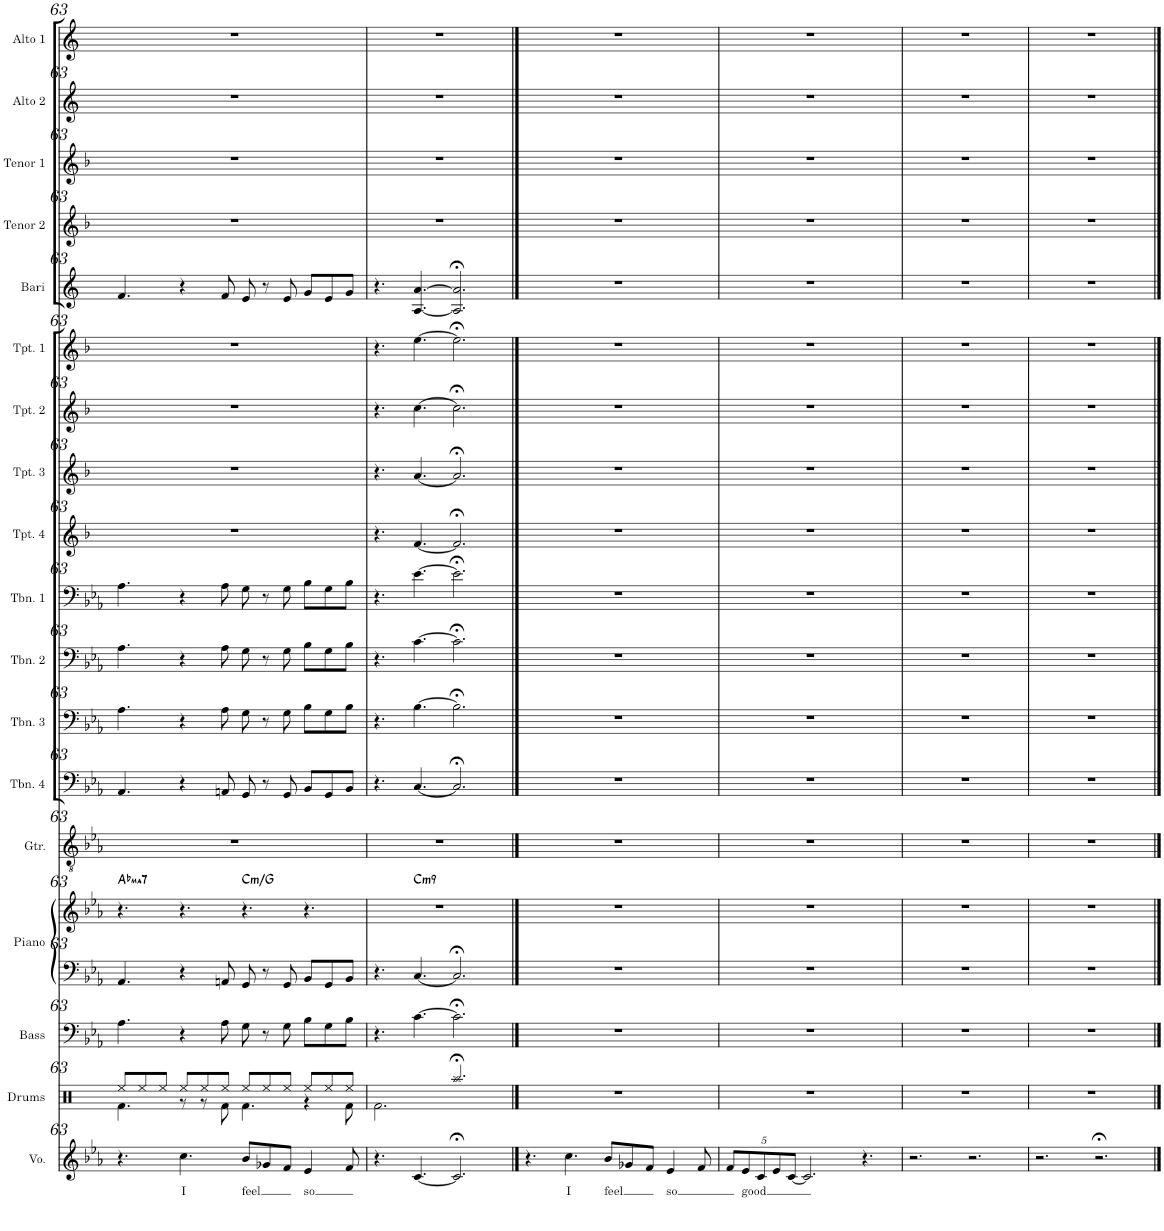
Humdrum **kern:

**kern	**text	**kern	**kern	**kern	**kern	**harte	**kern	**kern	**kern	**kern	**kern	**kern	**kern	**kern	**kern	**kern	**kern	**kern	**kern	**kern
*part18	*part18	*part17	*part16	*part15	*part15	*part15	*part14	*part13	*part12	*part11	*part10	*part9	*part8	*part7	*part6	*part5	*part4	*part3	*part2	*part1
*staff19	*staff19	*staff18	*staff17	*staff16	*staff15	*	*staff14	*staff13	*staff12	*staff11	*staff10	*staff9	*staff8	*staff7	*staff6	*staff5	*staff4	*staff3	*staff2	*staff1
*I"Voice	*	*I"Drums	*I"Bass	*I"Piano	*	*	*I"Guitar	*I"Trombone 4	*I"Trombone 3	*I"Trombone 2	*I"Trombone 1	*I"Trumpet 4	*I"Trumpet 3	*I"Trumpet 2	*I"Trumpet 1	*I"Baritone Sax	*I"Tenor Sax 2	*I"Tenor Sax 1	*I"Alto Sax 2	*I"Alto Sax 1
*I'Vo.	*	*I'Drums	*I'Bass	*I'Piano	*	*	*I'Gtr.	*I'Tbn. 4	*I'Tbn. 3	*I'Tbn. 2	*I'Tbn. 1	*I'Tpt. 4	*I'Tpt. 3	*I'Tpt. 2	*I'Tpt. 1	*I'Bari	*I'Tenor 2	*I'Tenor 1	*I'Alto 2	*I'Alto 1
!!LO:PB:g=z
*clefG2	*	*clefX	*clefF4	*clefF4	*clefG2	*	*clefGv2	*clefF4	*clefF4	*clefF4	*clefF4	*clefG2	*clefG2	*clefG2	*clefG2	*clefG2	*clefG2	*clefG2	*clefG2	*clefG2
*	*	*	*Trd7c12	*	*	*	*	*	*	*	*	*Trd1c2	*Trd1c2	*Trd1c2	*Trd1c2	*Trd12c21	*Trd8c14	*Trd8c14	*Trd5c9	*Trd5c9
*k[b-e-a-]	*	*k[]	*k[b-e-a-]	*k[b-e-a-]	*k[b-e-a-]	*	*k[b-e-a-]	*k[b-e-a-]	*k[b-e-a-]	*k[b-e-a-]	*k[b-e-a-]	*k[b-]	*k[b-]	*k[b-]	*k[b-]	*k[]	*k[b-]	*k[b-]	*k[]	*k[]
*M12/8	*	*M12/8	*M12/8	*M12/8	*M12/8	*	*M12/8	*M12/8	*M12/8	*M12/8	*M12/8	*M12/8	*M12/8	*M12/8	*M12/8	*M12/8	*M12/8	*M12/8	*M12/8	*M12/8
=63	=63	=63	=63	=63	=63	=63	=63	=63	=63	=63	=63	=63	=63	=63	=63	=63	=63	=63	=63	=63
*	*	*^	*	*	*	*	*	*	*	*	*	*	*	*	*	*	*	*	*	*
!	!	!	!	!	!	!	!LO:H:kt=ma7	!	!	!	!	!	!	!	!	!	!	!	!	!	!
4.r	.	8Ree/L	4.Rf\	4.A-\	4.AA-/	4.r	Ab:maj7	1.r	4.AA-/	4.A-\	4.A-\	4.A-\	1.r	1.r	1.r	1.r	4.f/	1.r	1.r	1.r	1.r
.	.	8Ree/	.	.	.	.	.	.	.	.	.	.	.	.	.	.	.	.	.	.	.
.	.	8Ree/J	.	.	.	.	.	.	.	.	.	.	.	.	.	.	.	.	.	.	.
!	!LO:LY:b	!	!	!	!	!	!	!	!	!	!	!	!	!	!	!	!	!	!	!	!
4.cc\	I	8Ree/L	8r	4r	4r	4.r	.	.	4r	4r	4r	4r	.	.	.	.	4r	.	.	.	.
.	.	8Ree/	8r	.	.	.	.	.	.	.	.	.	.	.	.	.	.	.	.	.	.
.	.	8Ree/J	8Rf\	8A-\	8AAn/	.	.	.	8AAn/	8A-\	8A-\	8A-\	.	.	.	.	8f/	.	.	.	.
!	!LO:LY:b	!	!	!	!	!	!LO:H:kt=m	!	!	!	!	!	!	!	!	!	!	!	!	!	!
8b-/L	feel	8Ree/L	4.Rf\	8G\	8GG/	4.r	C:min/5	.	8GG/	8G\	8G\	8G\	.	.	.	.	8e/	.	.	.	.
8g-X/	.	8Ree/	.	8r	8r	.	.	.	8r	8r	8r	8r	.	.	.	.	8r	.	.	.	.
8f/J	.	8Ree/J	.	8G\	8GG/	.	.	.	8GG/	8G\	8G\	8G\	.	.	.	.	8e/	.	.	.	.
!	!LO:LY:b	!	!	!	!	!	!	!	!	!	!	!	!	!	!	!	!	!	!	!	!
4e-/	so	8Ree/L	4r	8B-\L	8BB-/L	4.r	.	.	8BB-/L	8B-\L	8B-\L	8B-\L	.	.	.	.	8g/L	.	.	.	.
.	.	8Ree/	.	8G\	8GG/	.	.	.	8GG/	8G\	8G\	8G\	.	.	.	.	8e/	.	.	.	.
8f/	.	8Ree/J	8Rf\	8B-\J	8BB-/J	.	.	.	8BB-/J	8B-\J	8B-\J	8B-\J	.	.	.	.	8g/J	.	.	.	.
*	*	*v	*v	*	*	*	*	*	*	*	*	*	*	*	*	*	*	*	*	*	*
=64	=64	=64	=64	=64	=64	=64	=64	=64	=64	=64	=64	=64	=64	=64	=64	=64	=64	=64	=64	=64
*	*	*	*	*	*^	*	*	*	*	*	*	*	*	*	*	*	*	*	*	*
4.r	.	2.Rf\	4.r	4.r	1.r	4.ryy	.	1.r	4.r	4.r	4.r	4.r	4.r	4.r	4.r	4.r	4.r	1.r	1.r	1.r	1.r
!	!	!	!	!	!	!	!LO:H:kt=m9	!	!	!	!	!	!	!	!	!	!	!	!	!	!
[4.c/	.	.	[4.c\	[4.C/	.	1ryy	C:min9	.	[4.C/	[4.B-\	[4.c\	[4.e-\	[4.f/	[4.a/	[4.cc\	[4.ee\	[4.A/ [4.a/	.	.	.	.
2.c;</]	.	2.Raa;</	2.c;<\]	2.C;</]	.	.	.	.	2.C;</]	2.B-;<\]	2.c;<\]	2.e-;<\]	2.f;</]	2.a;</]	2.cc;<\]	2.ee;<\]	2.A/];< 2.a/];<	.	.	.	.
.	.	.	.	.	.	8ryy	.	.	.	.	.	.	.	.	.	.	.	.	.	.	.
*	*	*	*	*	*v	*v	*	*	*	*	*	*	*	*	*	*	*	*	*	*	*
==65	==65	==65	==65	==65	==65	==65	==65	==65	==65	==65	==65	==65	==65	==65	==65	==65	==65	==65	==65	==65
4.r	.	1.r	1.r	1.r	1.r	.	1.r	1.r	1.r	1.r	1.r	1.r	1.r	1.r	1.r	1.r	1.r	1.r	1.r	1.r
!	!LO:LY:b	!	!	!	!	!	!	!	!	!	!	!	!	!	!	!	!	!	!	!
4.cc\	I	.	.	.	.	.	.	.	.	.	.	.	.	.	.	.	.	.	.	.
!	!LO:LY:b	!	!	!	!	!	!	!	!	!	!	!	!	!	!	!	!	!	!	!
8b-/L	feel	.	.	.	.	.	.	.	.	.	.	.	.	.	.	.	.	.	.	.
8g-X/	.	.	.	.	.	.	.	.	.	.	.	.	.	.	.	.	.	.	.	.
8f/J	.	.	.	.	.	.	.	.	.	.	.	.	.	.	.	.	.	.	.	.
!	!LO:LY:b	!	!	!	!	!	!	!	!	!	!	!	!	!	!	!	!	!	!	!
4e-/	so	.	.	.	.	.	.	.	.	.	.	.	.	.	.	.	.	.	.	.
8f/	.	.	.	.	.	.	.	.	.	.	.	.	.	.	.	.	.	.	.	.
=66	=66	=66	=66	=66	=66	=66	=66	=66	=66	=66	=66	=66	=66	=66	=66	=66	=66	=66	=66	=66
*Xbrackettup	*	*	*	*	*	*	*	*	*	*	*	*	*	*	*	*	*	*	*	*
40%3f/L	.	1.r	1.r	1.r	1.r	.	1.r	1.r	1.r	1.r	1.r	1.r	1.r	1.r	1.r	1.r	1.r	1.r	1.r	1.r
!	!LO:LY:b	!	!	!	!	!	!	!	!	!	!	!	!	!	!	!	!	!	!	!
40%3e-/	good	.	.	.	.	.	.	.	.	.	.	.	.	.	.	.	.	.	.	.
40%3c/	.	.	.	.	.	.	.	.	.	.	.	.	.	.	.	.	.	.	.	.
40%3e-/	.	.	.	.	.	.	.	.	.	.	.	.	.	.	.	.	.	.	.	.
[40%3c/J	.	.	.	.	.	.	.	.	.	.	.	.	.	.	.	.	.	.	.	.
2.c/]	.	.	.	.	.	.	.	.	.	.	.	.	.	.	.	.	.	.	.	.
4.r	.	.	.	.	.	.	.	.	.	.	.	.	.	.	.	.	.	.	.	.
=67	=67	=67	=67	=67	=67	=67	=67	=67	=67	=67	=67	=67	=67	=67	=67	=67	=67	=67	=67	=67
2.r	.	1.r	1.r	1.r	1.r	.	1.r	1.r	1.r	1.r	1.r	1.r	1.r	1.r	1.r	1.r	1.r	1.r	1.r	1.r
2.r	.	.	.	.	.	.	.	.	.	.	.	.	.	.	.	.	.	.	.	.
=68	=68	=68	=68	=68	=68	=68	=68	=68	=68	=68	=68	=68	=68	=68	=68	=68	=68	=68	=68	=68
2.r	.	1.r	1.r	1.r	1.r	.	1.r	1.r	1.r	1.r	1.r	1.r	1.r	1.r	1.r	1.r	1.r	1.r	1.r	1.r
2.r;<	.	.	.	.	.	.	.	.	.	.	.	.	.	.	.	.	.	.	.	.
==	==	==	==	==	==	==	==	==	==	==	==	==	==	==	==	==	==	==	==	==
*-	*-	*-	*-	*-	*-	*-	*-	*-	*-	*-	*-	*-	*-	*-	*-	*-	*-	*-	*-	*-
